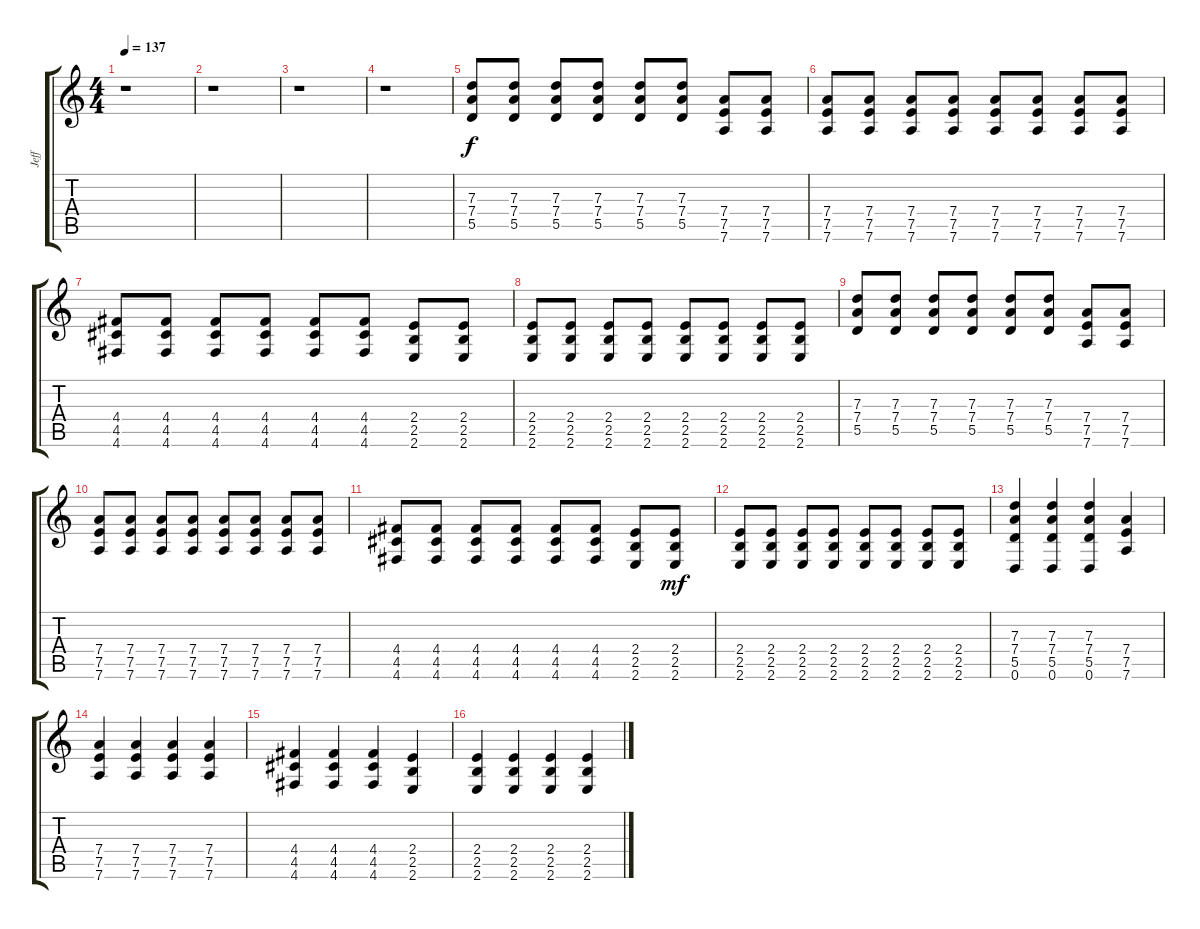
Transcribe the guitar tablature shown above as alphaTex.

\track ("Jeff" "Jeff") {instrument distortionguitar}
\staff {score tabs}
\tuning (E4 B3 G3 D3 A2 D2) {hide}
\ts (4 4)
\tempo 137
\clef g2
\ks c
r.1{dy f} |
r.1 |
r.1 |
r.1 |
(7.3 7.4 5.5).8 (7.3 7.4 5.5).8 (7.3 7.4 5.5).8 (7.3 7.4 5.5).8 (7.3 7.4 5.5).8 (7.3 7.4 5.5).8 (7.4 7.5 7.6).8 (7.4 7.5 7.6).8 |
(7.4 7.5 7.6).8 (7.4 7.5 7.6).8 (7.4 7.5 7.6).8 (7.4 7.5 7.6).8 (7.4 7.5 7.6).8 (7.4 7.5 7.6).8 (7.4 7.5 7.6).8 (7.4 7.5 7.6).8 |
(4.4 4.5 4.6).8 (4.4 4.5 4.6).8 (4.4 4.5 4.6).8 (4.4 4.5 4.6).8 (4.4 4.5 4.6).8 (4.4 4.5 4.6).8 (2.4 2.5 2.6).8 (2.4 2.5 2.6).8 |
(2.4 2.5 2.6).8 (2.4 2.5 2.6).8 (2.4 2.5 2.6).8 (2.4 2.5 2.6).8 (2.4 2.5 2.6).8 (2.4 2.5 2.6).8 (2.4 2.5 2.6).8 (2.4 2.5 2.6).8 |
(7.3 7.4 5.5).8 (7.3 7.4 5.5).8 (7.3 7.4 5.5).8 (7.3 7.4 5.5).8 (7.3 7.4 5.5).8 (7.3 7.4 5.5).8 (7.4 7.5 7.6).8 (7.4 7.5 7.6).8 |
(7.4 7.5 7.6).8 (7.4 7.5 7.6).8 (7.4 7.5 7.6).8 (7.4 7.5 7.6).8 (7.4 7.5 7.6).8 (7.4 7.5 7.6).8 (7.4 7.5 7.6).8 (7.4 7.5 7.6).8 |
(4.4 4.5 4.6).8 (4.4 4.5 4.6).8 (4.4 4.5 4.6).8 (4.4 4.5 4.6).8 (4.4 4.5 4.6).8 (4.4 4.5 4.6).8 (2.4 2.5 2.6).8 (2.4 2.5 2.6).8{dy mf} |
(2.4 2.5 2.6).8 (2.4 2.5 2.6).8 (2.4 2.5 2.6).8 (2.4 2.5 2.6).8 (2.4 2.5 2.6).8 (2.4 2.5 2.6).8 (2.4 2.5 2.6).8 (2.4 2.5 2.6).8 |
(7.3 7.4 5.5 0.6).4 (7.3 7.4 5.5 0.6).4 (7.3 7.4 5.5 0.6).4 (7.4 7.5 7.6).4 |
(7.4 7.5 7.6).4 (7.4 7.5 7.6).4 (7.4 7.5 7.6).4 (7.4 7.5 7.6).4 |
(4.4 4.5 4.6).4 (4.4 4.5 4.6).4 (4.4 4.5 4.6).4 (2.4 2.5 2.6).4 |
(2.4 2.5 2.6).4 (2.4 2.5 2.6).4 (2.4 2.5 2.6).4 (2.4 2.5 2.6).4
